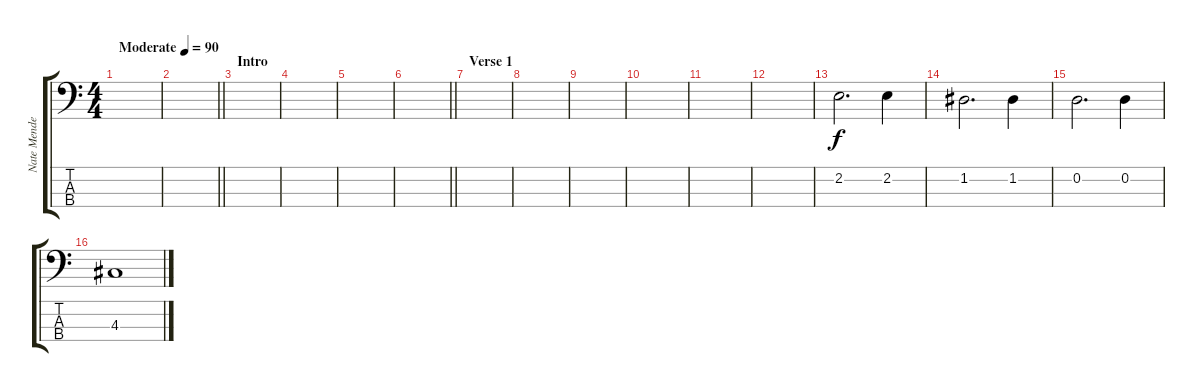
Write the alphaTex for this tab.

\track ("Nate Mendel" "Nate Mende") {instrument electricbasspick}
\staff {score tabs}
\tuning (G2 D2 A1 E1) {hide}
\ts (4 4)
\tempo (90 "Moderate")
\clef f4
\ks c
|
\barLineRight lightlight
|
\section ("" "Intro")
|
|
|
\barLineRight lightlight
|
\section ("" "Verse 1")
|
|
|
|
|
|
2.2.2{d} 2.2.4 |
1.2.2{d} 1.2.4 |
0.2.2{d} 0.2.4 |
4.3.1
